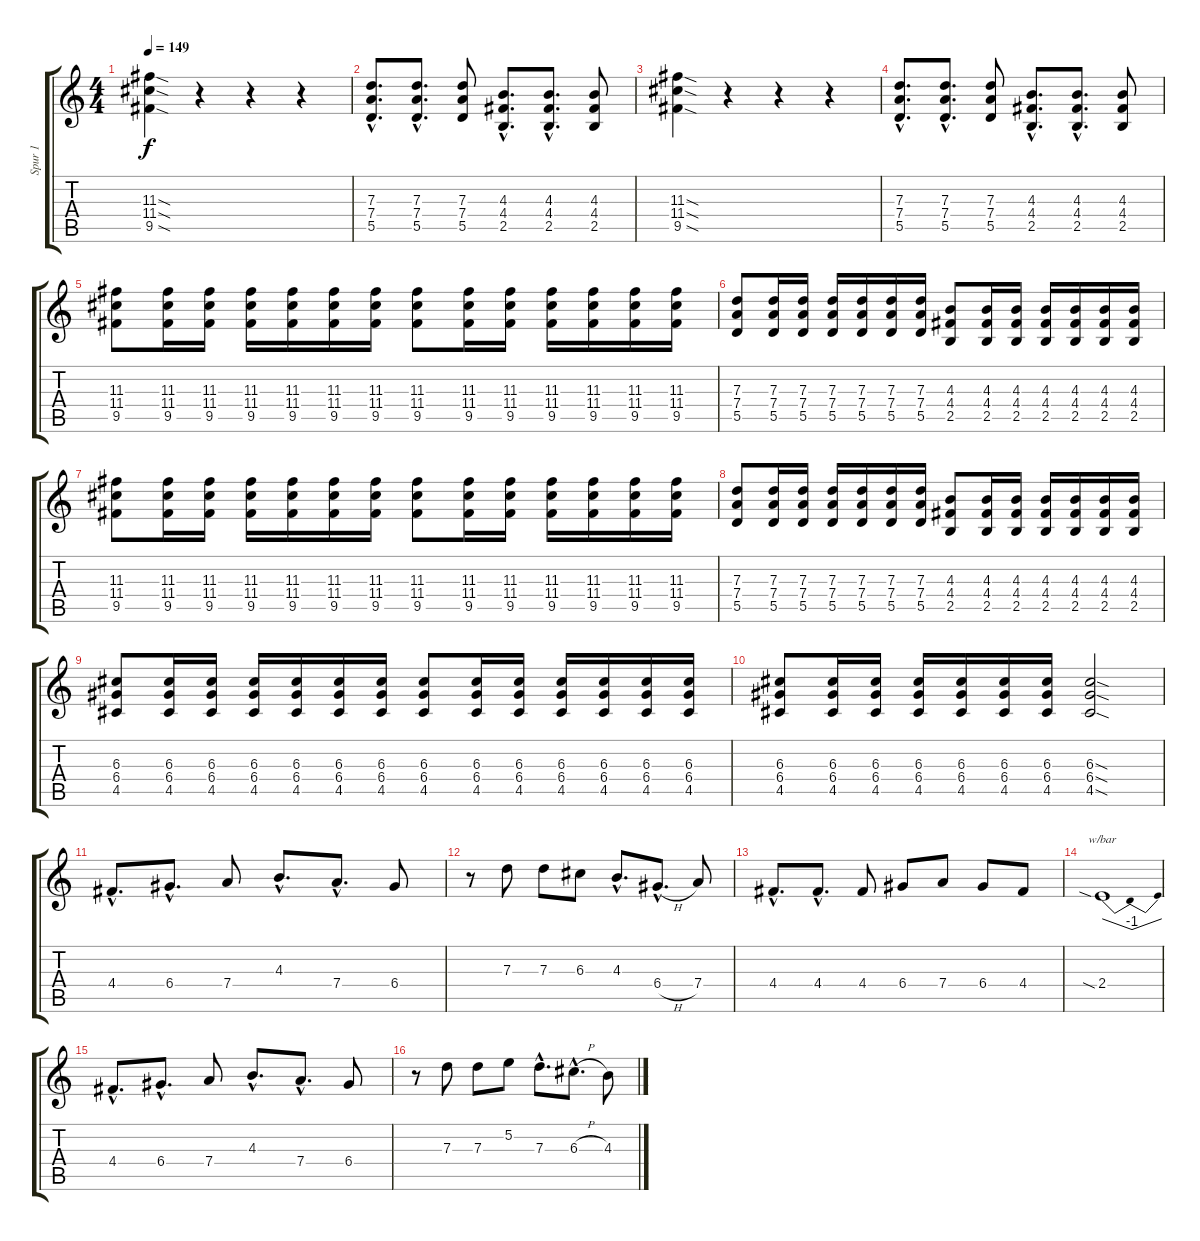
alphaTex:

\track ("Spur 1" "Spur 1") {instrument distortionguitar}
\staff {score tabs}
\tuning (E4 B3 G3 D3 A2 E2) {hide}
\ts (4 4)
\tempo 149
\clef g2
\ks c
(11.3{sod} 11.4{sod} 9.5{sod}).4{dy f instrument distortionguitar} r.4 r.4 r.4 |
(7.3{hac} 7.4{hac} 5.5{hac}).8{d} (7.3{hac} 7.4{hac} 5.5{hac}).8{d} (7.3 7.4 5.5).8 (4.3{hac} 4.4{hac} 2.5{hac}).8{d} (4.3{hac} 4.4{hac} 2.5{hac}).8{d} (4.3 4.4 2.5).8 |
(11.3{sod} 11.4{sod} 9.5{sod}).4 r.4 r.4 r.4 |
(7.3{hac} 7.4{hac} 5.5{hac}).8{d} (7.3{hac} 7.4{hac} 5.5{hac}).8{d} (7.3 7.4 5.5).8 (4.3{hac} 4.4{hac} 2.5{hac}).8{d} (4.3{hac} 4.4{hac} 2.5{hac}).8{d} (4.3 4.4 2.5).8 |
(11.3 11.4 9.5).8 (11.3 11.4 9.5).16 (11.3 11.4 9.5).16 (11.3 11.4 9.5).16 (11.3 11.4 9.5).16 (11.3 11.4 9.5).16 (11.3 11.4 9.5).16 (11.3 11.4 9.5).8 (11.3 11.4 9.5).16 (11.3 11.4 9.5).16 (11.3 11.4 9.5).16 (11.3 11.4 9.5).16 (11.3 11.4 9.5).16 (11.3 11.4 9.5).16 |
(7.3 7.4 5.5).8 (7.3 7.4 5.5).16 (7.3 7.4 5.5).16 (7.3 7.4 5.5).16 (7.3 7.4 5.5).16 (7.3 7.4 5.5).16 (7.3 7.4 5.5).16 (4.3 4.4 2.5).8 (4.3 4.4 2.5).16 (4.3 4.4 2.5).16 (4.3 4.4 2.5).16 (4.3 4.4 2.5).16 (4.3 4.4 2.5).16 (4.3 4.4 2.5).16 |
(11.3 11.4 9.5).8 (11.3 11.4 9.5).16 (11.3 11.4 9.5).16 (11.3 11.4 9.5).16 (11.3 11.4 9.5).16 (11.3 11.4 9.5).16 (11.3 11.4 9.5).16 (11.3 11.4 9.5).8 (11.3 11.4 9.5).16 (11.3 11.4 9.5).16 (11.3 11.4 9.5).16 (11.3 11.4 9.5).16 (11.3 11.4 9.5).16 (11.3 11.4 9.5).16 |
(7.3 7.4 5.5).8 (7.3 7.4 5.5).16 (7.3 7.4 5.5).16 (7.3 7.4 5.5).16 (7.3 7.4 5.5).16 (7.3 7.4 5.5).16 (7.3 7.4 5.5).16 (4.3 4.4 2.5).8 (4.3 4.4 2.5).16 (4.3 4.4 2.5).16 (4.3 4.4 2.5).16 (4.3 4.4 2.5).16 (4.3 4.4 2.5).16 (4.3 4.4 2.5).16 |
(6.3 6.4 4.5).8 (6.3 6.4 4.5).16 (6.3 6.4 4.5).16 (6.3 6.4 4.5).16 (6.3 6.4 4.5).16 (6.3 6.4 4.5).16 (6.3 6.4 4.5).16 (6.3 6.4 4.5).8 (6.3 6.4 4.5).16 (6.3 6.4 4.5).16 (6.3 6.4 4.5).16 (6.3 6.4 4.5).16 (6.3 6.4 4.5).16 (6.3 6.4 4.5).16 |
(6.3 6.4 4.5).8 (6.3 6.4 4.5).16 (6.3 6.4 4.5).16 (6.3 6.4 4.5).16 (6.3 6.4 4.5).16 (6.3 6.4 4.5).16 (6.3 6.4 4.5).16 (6.3{sod} 6.4{sod} 4.5{sod}).2 |
4.4{hac}.8{d} 6.4{hac}.8{d} 7.4.8 4.3{hac}.8{d} 7.4{hac}.8{d} 6.4.8 |
r.8 7.3.8 7.3.8 6.3.8 4.3{hac}.8{d} 6.4{h hac}.8{d} 7.4.8 |
4.4{hac}.8{d} 4.4{hac}.8{d} 4.4.8 6.4.8 7.4.8 6.4.8 4.4.8 |
2.4{sia}.1{tbe (dip default 0 0 30 -4 60 0)} |
4.4{hac}.8{d} 6.4{hac}.8{d} 7.4.8 4.3{hac}.8{d} 7.4{hac}.8{d} 6.4.8 |
r.8 7.3.8 7.3.8 5.2.8 7.3{hac}.8{d} 6.3{h hac}.8{d} 4.3.8
